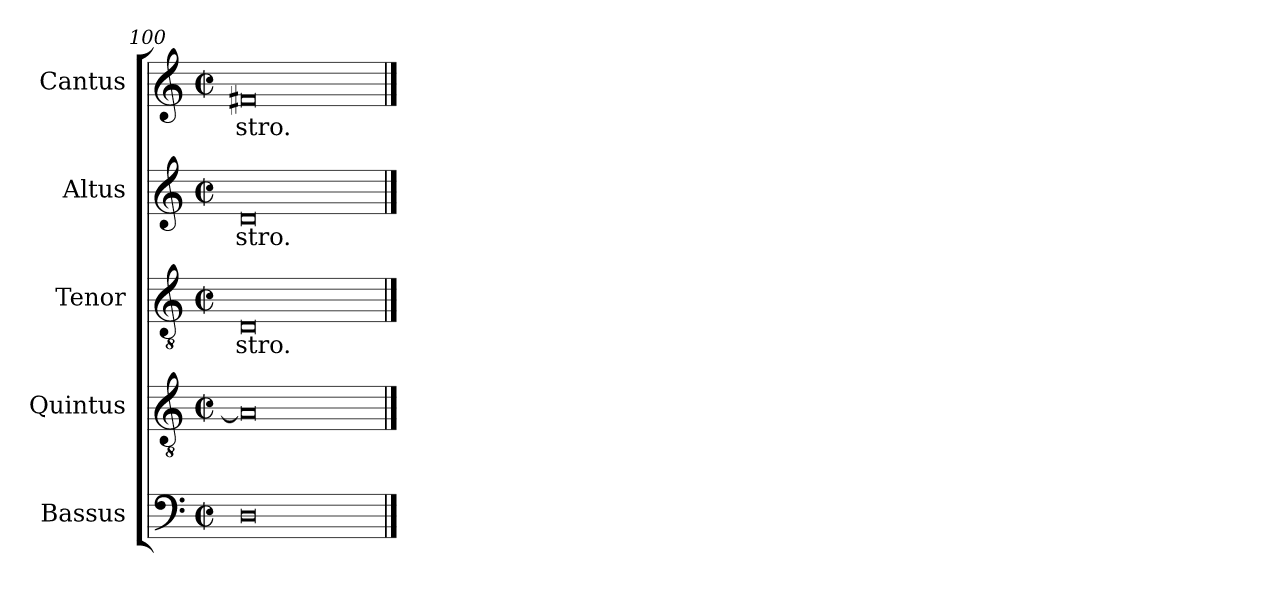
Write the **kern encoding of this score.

**kern	**text	**kern	**text	**kern	**text	**kern	**text	**kern	**text
*part5	*part5	*part4	*part4	*part3	*part3	*part2	*part2	*part1	*part1
*staff5	*staff5	*staff4	*staff4	*staff3	*staff3	*staff2	*staff2	*staff1	*staff1
*I"Bassus	*	*I"Quintus	*	*I"Tenor	*	*I"Altus	*	*I"Cantus	*
*clefF4	*	*clefGv2	*	*clefGv2	*	*clefG2	*	*clefG2	*
*k[]	*	*k[]	*	*k[]	*	*k[]	*	*k[]	*
*C:	*	*C:	*	*C:	*	*C:	*	*C:	*
*M2/2	*	*M2/2	*	*M2/2	*	*M2/2	*	*M2/2	*
*met(c|)	*	*met(c|)	*	*met(c|)	*	*met(c|)	*	*met(c|)	*
=100	=100	=100	=100	=100	=100	=100	=100	=100	=100
!	!LO:LY:b:cj	!	!LO:LY:b:cj	!	!LO:LY:b:cj	!	!LO:LY:b:cj	!	!LO:LY:b:cj
0D	.	0A]	.	0D	-stro.	0d	stro.	0f#X	stro.
==	==	==	==	==	==	==	==	==	==
*-	*-	*-	*-	*-	*-	*-	*-	*-	*-
